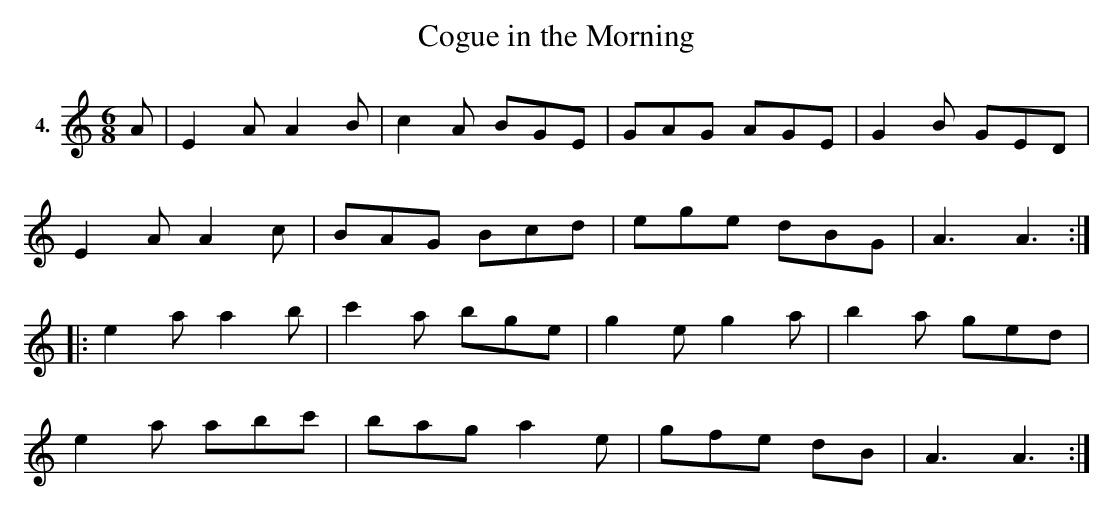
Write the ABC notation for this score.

X:1
T:Cogue in the Morning
M:6/8
L:1/8
K:Amin
V:1 clef=treble name="4."
[V:1] A|E2A A2B|c2A BGE|GAG AGE|G2B GED|
E2A A2c|BAG Bcd|ege dBG|A3 A3:|
|:e2a a2 b|c'2a bge|g2e g2a|b2a ged|
e2a abc'|bag a2e|gfe dB|A3 A3:|]
